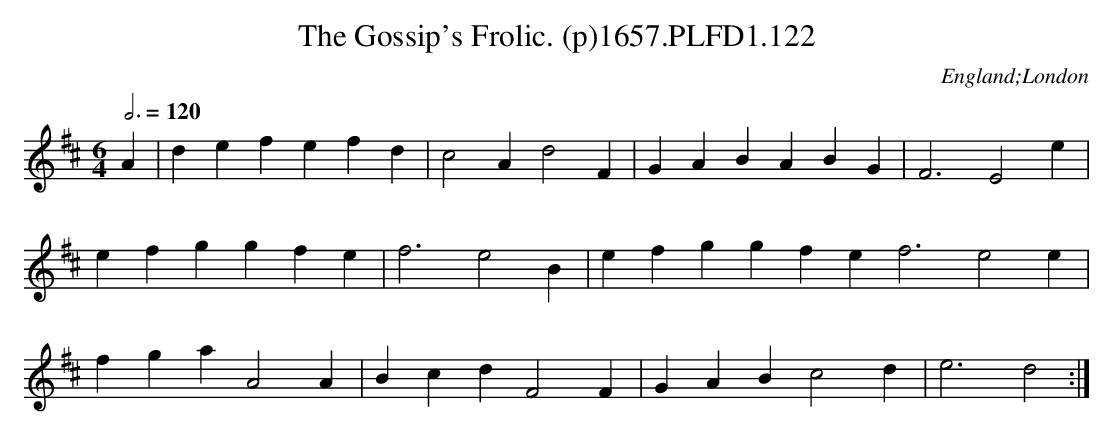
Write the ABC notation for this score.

X:1
T:Gossip's Frolic. (p)1657.PLFD1.122, The
M:6/4
L:1/4
Q:3/4=120
O:England;London
K:D
A|defefd|c2Ad2F|GABABG|F3E2e|
efggfe|f3e2B|efggfef3e2e|
fgaA2A|BcdF2F|GABc2d|e3d2:|
